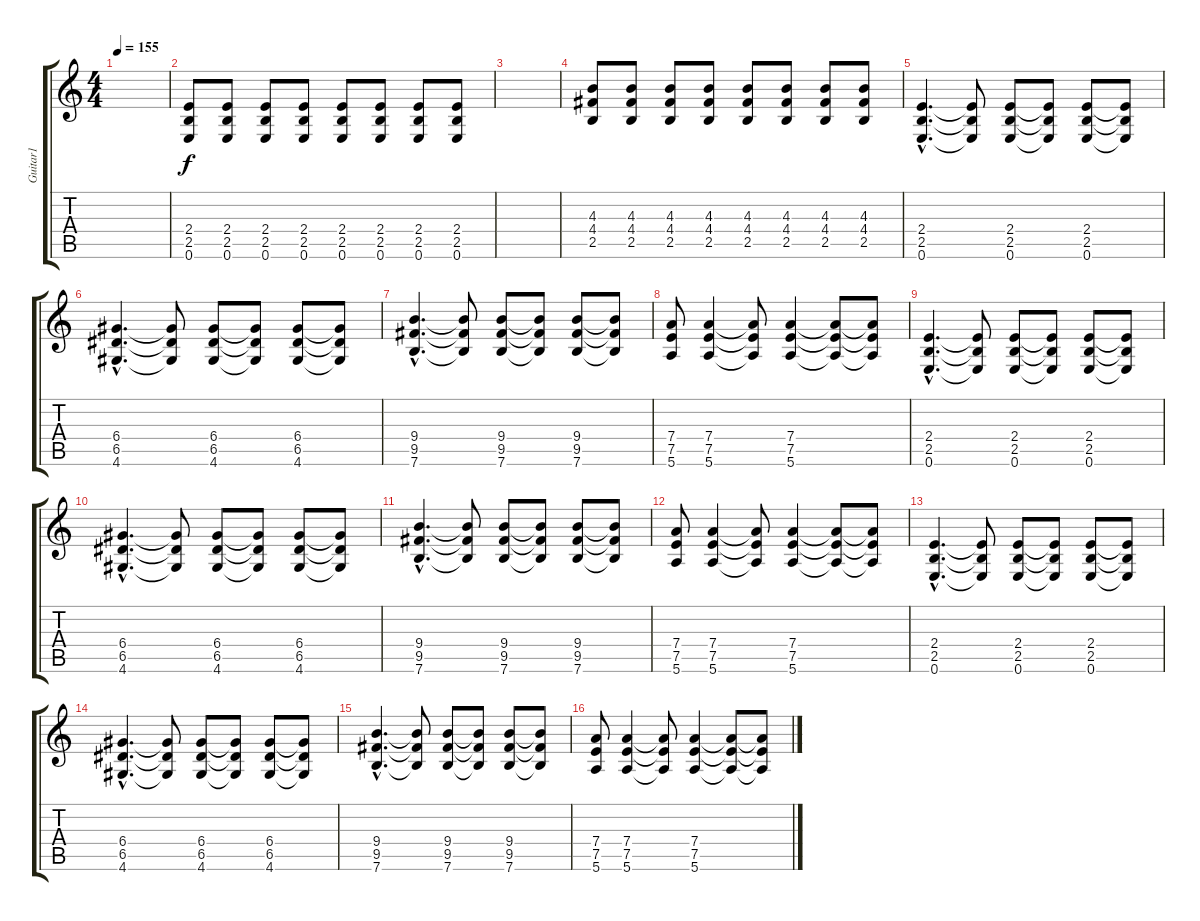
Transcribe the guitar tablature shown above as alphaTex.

\track ("Guitar1" "Guitar1") {instrument acousticguitarsteel}
\staff {score tabs}
\tuning (E4 B3 G3 D3 A2 E2) {hide}
\ts (4 4)
\tempo 155
\clef g2
\ks c
|
(2.4 2.5 0.6).8 (2.4 2.5 0.6).8 (2.4 2.5 0.6).8 (2.4 2.5 0.6).8 (2.4 2.5 0.6).8 (2.4 2.5 0.6).8 (2.4 2.5 0.6).8 (2.4 2.5 0.6).8 |
|
(4.3 4.4 2.5).8 (4.3 4.4 2.5).8 (4.3 4.4 2.5).8 (4.3 4.4 2.5).8 (4.3 4.4 2.5).8 (4.3 4.4 2.5).8 (4.3 4.4 2.5).8 (4.3 4.4 2.5).8 |
(2.4{hac} 2.5{hac} 0.6{hac}).4{d} (2.4{t} 2.5{t} 0.6{t}).8 (2.4 2.5 0.6).8 (2.4{t} 2.5{t} 0.6{t}).8 (2.4 2.5 0.6).8 (2.4{t} 2.5{t} 0.6{t}).8 |
(6.4{hac} 6.5{hac} 4.6{hac}).4{d} (6.4{t} 6.5{t} 4.6{t}).8 (6.4 6.5 4.6).8 (6.4{t} 6.5{t} 4.6{t}).8 (6.4 6.5 4.6).8 (6.4{t} 6.5{t} 4.6{t}).8 |
(9.4{hac} 9.5{hac} 7.6{hac}).4{d} (9.4{t} 9.5{t} 7.6{t}).8 (9.4 9.5 7.6).8 (9.4{t} 9.5{t} 7.6{t}).8 (9.4 9.5 7.6).8 (9.4{t} 9.5{t} 7.6{t}).8 |
(7.4 7.5 5.6).8 (7.4 7.5 5.6).4 (7.4{t} 7.5{t} 5.6{t}).8 (7.4 7.5 5.6).4 (7.4{t} 7.5{t} 5.6{t}).8 (7.4{t} 7.5{t} 5.6{t}).8 |
(2.4{hac} 2.5{hac} 0.6{hac}).4{d} (2.4{t} 2.5{t} 0.6{t}).8 (2.4 2.5 0.6).8 (2.4{t} 2.5{t} 0.6{t}).8 (2.4 2.5 0.6).8 (2.4{t} 2.5{t} 0.6{t}).8 |
(6.4{hac} 6.5{hac} 4.6{hac}).4{d} (6.4{t} 6.5{t} 4.6{t}).8 (6.4 6.5 4.6).8 (6.4{t} 6.5{t} 4.6{t}).8 (6.4 6.5 4.6).8 (6.4{t} 6.5{t} 4.6{t}).8 |
(9.4{hac} 9.5{hac} 7.6{hac}).4{d} (9.4{t} 9.5{t} 7.6{t}).8 (9.4 9.5 7.6).8 (9.4{t} 9.5{t} 7.6{t}).8 (9.4 9.5 7.6).8 (9.4{t} 9.5{t} 7.6{t}).8 |
(7.4 7.5 5.6).8 (7.4 7.5 5.6).4 (7.4{t} 7.5{t} 5.6{t}).8 (7.4 7.5 5.6).4 (7.4{t} 7.5{t} 5.6{t}).8 (7.4{t} 7.5{t} 5.6{t}).8 |
(2.4{hac} 2.5{hac} 0.6{hac}).4{d} (2.4{t} 2.5{t} 0.6{t}).8 (2.4 2.5 0.6).8 (2.4{t} 2.5{t} 0.6{t}).8 (2.4 2.5 0.6).8 (2.4{t} 2.5{t} 0.6{t}).8 |
(6.4{hac} 6.5{hac} 4.6{hac}).4{d} (6.4{t} 6.5{t} 4.6{t}).8 (6.4 6.5 4.6).8 (6.4{t} 6.5{t} 4.6{t}).8 (6.4 6.5 4.6).8 (6.4{t} 6.5{t} 4.6{t}).8 |
(9.4{hac} 9.5{hac} 7.6{hac}).4{d} (9.4{t} 9.5{t} 7.6{t}).8 (9.4 9.5 7.6).8 (9.4{t} 9.5{t} 7.6{t}).8 (9.4 9.5 7.6).8 (9.4{t} 9.5{t} 7.6{t}).8 |
(7.4 7.5 5.6).8 (7.4 7.5 5.6).4 (7.4{t} 7.5{t} 5.6{t}).8 (7.4 7.5 5.6).4 (7.4{t} 7.5{t} 5.6{t}).8 (7.4{t} 7.5{t} 5.6{t}).8
